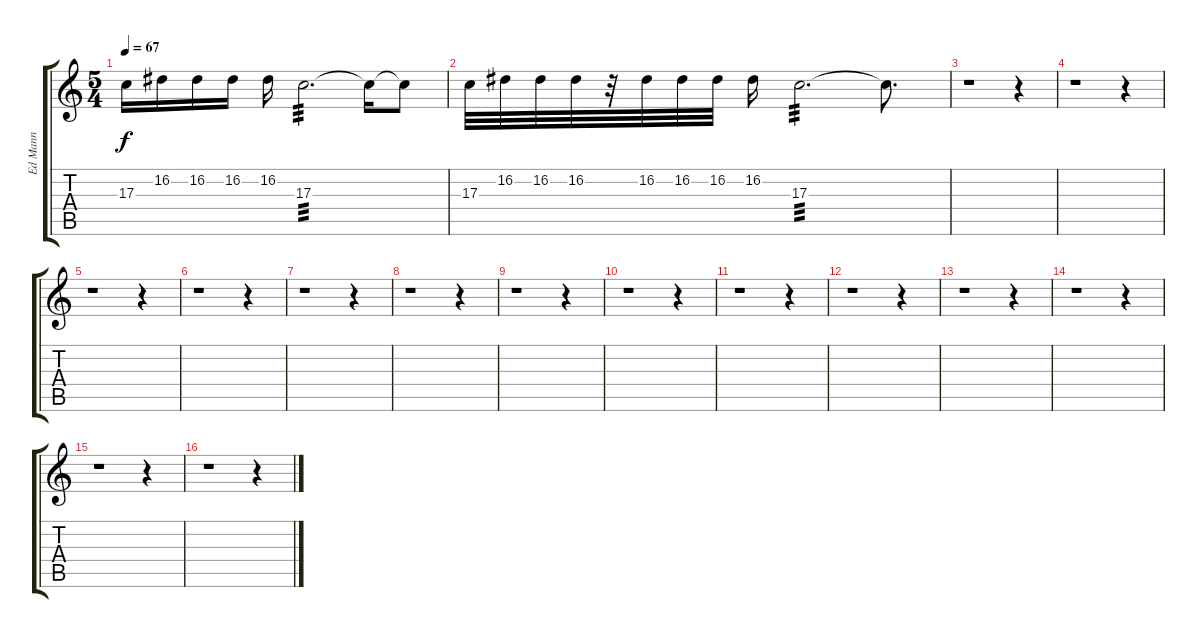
\track ("Ed Mann" "Ed Mann") {instrument glockenspiel}
\staff {score tabs}
\tuning (E4 B3 G3 D3 A2 E2) {hide}
\ts (5 4)
\tempo 67
\clef g2
\ks c
17.3.16{dy f} 16.2.16 16.2.16 16.2.16 16.2.16 17.3.2{d tp 3} 17.3{t}.16 17.3{t}.8 |
17.3.32 16.2.32 16.2.32 16.2.32 r.32 16.2.32 16.2.32 16.2.32 16.2.16 17.3.2{d tp 3} 17.3{t}.8{d} |
r.1 r.4 |
r.1 r.4 |
r.1 r.4 |
r.1 r.4 |
r.1 r.4 |
r.1 r.4 |
r.1 r.4 |
r.1 r.4 |
r.1 r.4 |
r.1 r.4 |
r.1 r.4 |
r.1 r.4 |
r.1 r.4 |
r.1 r.4
